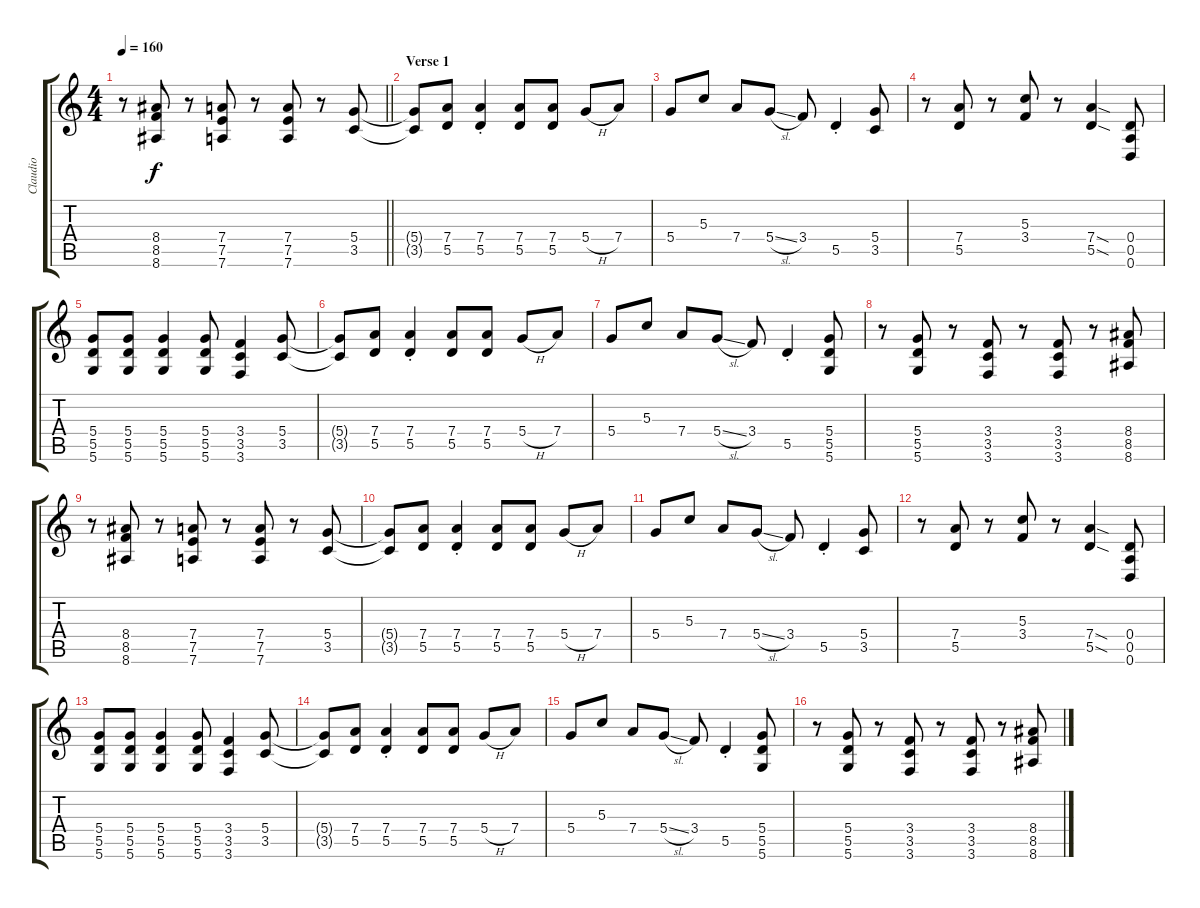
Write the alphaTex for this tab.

\track ("Claudio" "Claudio") {instrument distortionguitar}
\staff {score tabs}
\tuning (E4 B3 G3 D3 A2 D2) {hide}
\ts (4 4)
\tempo 160
\clef g2
\barLineRight lightlight
\ks c
r.8{dy f} (8.4 8.5 8.6).8 r.8 (7.4 7.5 7.6).8 r.8 (7.4 7.5 7.6).8 r.8 (5.4 3.5).8 |
\section ("" "Verse 1")
(5.4{t} 3.5{t}).8 (7.4 5.5).8 (7.4{st} 5.5{st}).4 (7.4 5.5).8 (7.4 5.5).8 5.4{h}.8 7.4.8 |
5.4.8 5.3.8 7.4.8 5.4{sl}.8 3.4.8 5.5{st}.4 (5.4 3.5).8 |
r.8 (7.4 5.5).8 r.8 (5.3 3.4).8 r.8 (7.4{sod} 5.5{sod}).4 (0.4 0.5 0.6).8 |
(5.4 5.5 5.6).8 (5.4 5.5 5.6).8 (5.4 5.5 5.6).4 (5.4 5.5 5.6).8 (3.4 3.5 3.6).4 (5.4 3.5).8 |
(5.4{t} 3.5{t}).8 (7.4 5.5).8 (7.4{st} 5.5{st}).4 (7.4 5.5).8 (7.4 5.5).8 5.4{h}.8 7.4.8 |
5.4.8 5.3.8 7.4.8 5.4{sl}.8 3.4.8 5.5{st}.4 (5.4 5.5 5.6).8 |
r.8 (5.4 5.5 5.6).8 r.8 (3.4 3.5 3.6).8 r.8 (3.4 3.5 3.6).8 r.8 (8.4 8.5 8.6).8 |
r.8 (8.4 8.5 8.6).8 r.8 (7.4 7.5 7.6).8 r.8 (7.4 7.5 7.6).8 r.8 (5.4 3.5).8 |
(5.4{t} 3.5{t}).8 (7.4 5.5).8 (7.4{st} 5.5{st}).4 (7.4 5.5).8 (7.4 5.5).8 5.4{h}.8 7.4.8 |
5.4.8 5.3.8 7.4.8 5.4{sl}.8 3.4.8 5.5{st}.4 (5.4 3.5).8 |
r.8 (7.4 5.5).8 r.8 (5.3 3.4).8 r.8 (7.4{sod} 5.5{sod}).4 (0.4 0.5 0.6).8 |
(5.4 5.5 5.6).8 (5.4 5.5 5.6).8 (5.4 5.5 5.6).4 (5.4 5.5 5.6).8 (3.4 3.5 3.6).4 (5.4 3.5).8 |
(5.4{t} 3.5{t}).8 (7.4 5.5).8 (7.4{st} 5.5{st}).4 (7.4 5.5).8 (7.4 5.5).8 5.4{h}.8 7.4.8 |
5.4.8 5.3.8 7.4.8 5.4{sl}.8 3.4.8 5.5{st}.4 (5.4 5.5 5.6).8 |
r.8 (5.4 5.5 5.6).8 r.8 (3.4 3.5 3.6).8 r.8 (3.4 3.5 3.6).8 r.8 (8.4 8.5 8.6).8
